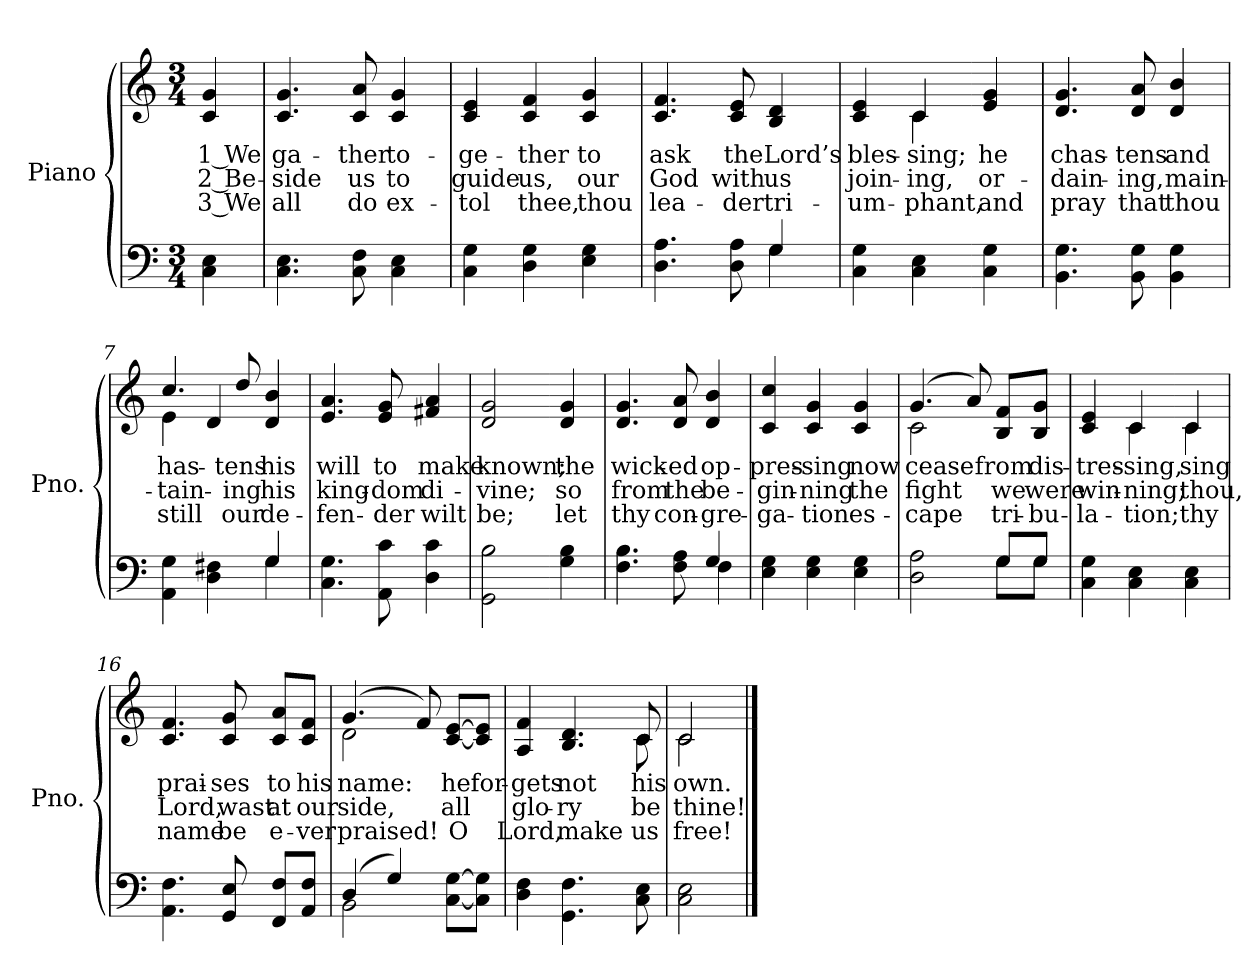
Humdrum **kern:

**kern	**kern	**text	**text	**text
*part2	*part1	*part1	*part1	*part1
*staff2	*staff1	*staff1	*staff1	*staff1
*I"Piano	*I"Piano	*	*	*
*I'Pno.	*I'Pno.	*	*	*
!!LO:PB:g=z
*clefF4	*clefG2	*	*	*
*k[]	*k[]	*	*	*
*C:	*C:	*	*	*
*M3/4	*M3/4	*	*	*
=	=	=	=	=
!	!	!LO:LY:b:color=#000000	!LO:LY:b:color=#000000	!LO:LY:b:color=#000000
4Ci\ 4Ei	4ci/ 4gi	1 We	2 Be-	3 We
=1	=1	=1	=1	=1
!	!	!LO:LY:b:color=#000000	!LO:LY:b:color=#000000	!LO:LY:b:color=#000000
4.Ci\ 4.Ei	4.ci/ 4.gi	ga-	-side	all
!	!	!LO:LY:b:color=#000000	!LO:LY:b:color=#000000	!LO:LY:b:color=#000000
8Ci\ 8Fi	8ci/ 8ai	-ther	us	do
!	!	!LO:LY:b:color=#000000	!LO:LY:b:color=#000000	!LO:LY:b:color=#000000
4Ci\ 4Ei	4ci/ 4gi	to-	to	ex-
=2	=2	=2	=2	=2
!	!	!LO:LY:b:color=#000000	!LO:LY:b:color=#000000	!LO:LY:b:color=#000000
4Ci\ 4Gi	4ci/ 4ei	-ge-	guide	-tol
!	!	!LO:LY:b:color=#000000	!LO:LY:b:color=#000000	!LO:LY:b:color=#000000
4Di\ 4Gi	4ci/ 4fi	-ther	us,	thee,
!	!	!LO:LY:b:color=#000000	!LO:LY:b:color=#000000	!LO:LY:b:color=#000000
4Ei\ 4Gi	4ci/ 4gi	to	our	thou
=3	=3	=3	=3	=3
*^	*	*	*	*
!	!	!	!LO:LY:b:color=#000000	!LO:LY:b:color=#000000	!LO:LY:b:color=#000000
4.Di\ 4.Ai	2ryy	4.ci/ 4.fi	ask	God	lea-
!	!	!	!LO:LY:b:color=#000000	!LO:LY:b:color=#000000	!LO:LY:b:color=#000000
8Di\ 8Ai	.	8ci/ 8ei	the	with	-der
!	!	!	!LO:LY:b:color=#000000	!LO:LY:b:color=#000000	!LO:LY:b:color=#000000
4Gi/	4Gi\	4Bi/ 4di	Lord’s	us	tri-
=4	=4	=4	=4	=4	=4
!	!	!	!LO:LY:b:color=#000000	!LO:LY:b:color=#000000	!LO:LY:b:color=#000000
*v	*v	*^	*	*	*
4Ci\ 4Gi	4ci/ 4ei	4ryy	bles-	join-	-um-
!	!	!	!LO:LY:b:color=#000000	!LO:LY:b:color=#000000	!LO:LY:b:color=#000000
4Ci\ 4Ei	4ci/	4ci\	-sing;	-ing,	-phant,
!!LO:LB:g=z	!!
=5-	=5-	=5-	=5-	=5-	=5-
!	!	!	!LO:LY:b:color=#000000	!LO:LY:b:color=#000000	!LO:LY:b:color=#000000
4Ci\ 4Gi	4ei/ 4gi	4ryy	he	or-	and
=6	=6	=6	=6	=6	=6
!	!	!	!LO:LY:b:color=#000000	!LO:LY:b:color=#000000	!LO:LY:b:color=#000000
*	*v	*v	*	*	*
4.BBi\ 4.Gi	4.di/ 4.gi	chas-	-dain-	pray
!	!	!LO:LY:b:color=#000000	!LO:LY:b:color=#000000	!LO:LY:b:color=#000000
8BBi\ 8Gi	8di/ 8ai	-tens	-ing,	that
!	!	!LO:LY:b:color=#000000	!LO:LY:b:color=#000000	!LO:LY:b:color=#000000
4BBi\ 4Gi	4di/ 4bi	and	main-	thou
=7	=7	=7	=7	=7
*^	*	*	*	*
!	!	!	!LO:LY:b:color=#000000	!LO:LY:b:color=#000000	!LO:LY:b:color=#000000
*	*	*^	*	*	*
4AAi\ 4Gi	2ryy	4.cci/	4ei\	has-	-tain-	still
4Di\ 4F#Xi	.	.	4di/	.	.	.
!	!	!	!	!LO:LY:b:color=#000000	!LO:LY:b:color=#000000	!LO:LY:b:color=#000000
.	.	8ddi/	.	-tens	-ing	our
!	!	!	!	!LO:LY:b:color=#000000	!LO:LY:b:color=#000000	!LO:LY:b:color=#000000
4Gi/	4Gi\	4di/ 4bi	4ryy	his	his	de-
=8	=8	=8	=8	=8	=8	=8
!	!	!	!	!LO:LY:b:color=#000000	!LO:LY:b:color=#000000	!LO:LY:b:color=#000000
*v	*v	*	*	*	*	*
*	*v	*v	*	*	*
4.Ci\ 4.Gi	4.ei/ 4.ai	will	king-	-fen-
!	!	!LO:LY:b:color=#000000	!LO:LY:b:color=#000000	!LO:LY:b:color=#000000
8AAi\ 8ci	8ei/ 8gi	to	-dom	-der
!	!	!LO:LY:b:color=#000000	!LO:LY:b:color=#000000	!LO:LY:b:color=#000000
4Di\ 4ci	4f#Xi/ 4ai	make	di-	wilt
=9	=9	=9	=9	=9
!	!	!LO:LY:b:color=#000000	!LO:LY:b:color=#000000	!LO:LY:b:color=#000000
2GGi\ 2Bi	2di/ 2gi	known;	-vine;	be;
!!LO:LB:g=z
=10-	=10-	=10-	=10-	=10-
!	!	!LO:LY:b:color=#000000	!LO:LY:b:color=#000000	!LO:LY:b:color=#000000
4Gi\ 4Bi	4di/ 4gi	the	so	let
=11	=11	=11	=11	=11
*^	*	*	*	*
!	!	!	!LO:LY:b:color=#000000	!LO:LY:b:color=#000000	!LO:LY:b:color=#000000
4.Fi\ 4.Bi	2ryy	4.di/ 4.gi	wick-	from	thy
!	!	!	!LO:LY:b:color=#000000	!LO:LY:b:color=#000000	!LO:LY:b:color=#000000
8Fi\ 8Ai	.	8di/ 8ai	-ed	the	con-
!	!	!	!LO:LY:b:color=#000000	!LO:LY:b:color=#000000	!LO:LY:b:color=#000000
4Gi/	4Fi\	4di/ 4bi	op-	be-	-gre-
=12	=12	=12	=12	=12	=12
!	!	!	!LO:LY:b:color=#000000	!LO:LY:b:color=#000000	!LO:LY:b:color=#000000
*v	*v	*	*	*	*
4Ei\ 4Gi	4ci/ 4cci	-pres-	-gin-	-ga-
!	!	!LO:LY:b:color=#000000	!LO:LY:b:color=#000000	!LO:LY:b:color=#000000
4Ei\ 4Gi	4ci/ 4gi	-sing	-ning	-tion
!	!	!LO:LY:b:color=#000000	!LO:LY:b:color=#000000	!LO:LY:b:color=#000000
4Ei\ 4Gi	4ci/ 4gi	now	the	es-
=13	=13	=13	=13	=13
*^	*	*	*	*
!	!	!	!LO:LY:b:color=#000000	!LO:LY:b:color=#000000	!LO:LY:b:color=#000000
*	*	*^	*	*	*
2Di\ 2Ai	2ryy	(4.gi/	2ci\	cease	fight	-cape
.	.	8ai/)	.	.	.	.
!	!	!	!	!LO:LY:b:color=#000000	!LO:LY:b:color=#000000	!LO:LY:b:color=#000000
8Gi/L	8Gi\L	8Bi/ 8fiL	4ryy	from	we	tri-
!	!	!	!	!LO:LY:b:color=#000000	!LO:LY:b:color=#000000	!LO:LY:b:color=#000000
8Gi/J	8Gi\J	8Bi/ 8giJ	.	dis-	were	-bu-
=14	=14	=14	=14	=14	=14	=14
!	!	!	!	!LO:LY:b:color=#000000	!LO:LY:b:color=#000000	!LO:LY:b:color=#000000
*v	*v	*	*	*	*	*
4Ci\ 4Gi	4ci/ 4ei	4ryy	-tres-	win-	-la-
!	!	!	!LO:LY:b:color=#000000	!LO:LY:b:color=#000000	!LO:LY:b:color=#000000
4Ci\ 4Ei	4ci/	4ci\	-sing,	-ning;	-tion;
!!LO:LB:g=z	!!
=15-	=15-	=15-	=15-	=15-	=15-
!	!	!	!LO:LY:b:color=#000000	!LO:LY:b:color=#000000	!LO:LY:b:color=#000000
4Ci\ 4Ei	4ci/	4ci\	sing	thou,	thy
=16	=16	=16	=16	=16	=16
!	!	!	!LO:LY:b:color=#000000	!LO:LY:b:color=#000000	!LO:LY:b:color=#000000
*	*v	*v	*	*	*
4.AAi\ 4.Fi	4.ci/ 4.fi	prai-	Lord,	name
!	!	!LO:LY:b:color=#000000	!LO:LY:b:color=#000000	!LO:LY:b:color=#000000
8GGi/ 8Ei	8ci/ 8gi	-ses	wast	be
!	!	!LO:LY:b:color=#000000	!LO:LY:b:color=#000000	!LO:LY:b:color=#000000
8FFi/ 8FiL	8ci/ 8aiL	to	at	e-
!	!	!LO:LY:b:color=#000000	!LO:LY:b:color=#000000	!LO:LY:b:color=#000000
8AAi/ 8FiJ	8ci/ 8fiJ	his	our	-ver
=17	=17	=17	=17	=17
*^	*	*	*	*
!	!	!	!LO:LY:b:color=#000000	!LO:LY:b:color=#000000	!LO:LY:b:color=#000000
*	*	*^	*	*	*
(4Di/	2BBi\	(4.gi/	2di\	name:	side,	praised!
4Gi/)	.	.	.	.	.	.
.	.	8fi/)	.	.	.	.
!	!	!	!	!LO:LY:b:color=#000000	!LO:LY:b:color=#000000	!LO:LY:b:color=#000000
[8Ci\ [8GiL	4ryy	[8ci/ [8eiL	4ryy	he	all	O
!	!	!	!	!LO:LY:b:color=#000000	!	!
8Ci\] 8Gi]J	.	8ci/] 8ei]J	.	for-	.	.
*v	*v	*	*	*	*	*
=18	=18	=18	=18	=18	=18
!	!	!	!LO:LY:b:color=#000000	!LO:LY:b:color=#000000	!LO:LY:b:color=#000000
4Di\ 4Fi	4Ai/ 4fi	2ryy	-gets	glo-	Lord,
!	!	!	!LO:LY:b:color=#000000	!LO:LY:b:color=#000000	!LO:LY:b:color=#000000
4.GGi\ 4.Fi	4.Bi/ 4.di	.	not	-ry	make
.	.	8ryy	.	.	.
!	!	!	!LO:LY:b:color=#000000	!LO:LY:b:color=#000000	!LO:LY:b:color=#000000
8Ci\ 8Ei	8ci/	8ci\	his	be	us
=19	=19	=19	=19	=19	=19
!	!	!	!LO:LY:b:color=#000000	!LO:LY:b:color=#000000	!LO:LY:b:color=#000000
2Ci\ 2Ei	2ci/	2ci\	own.	thine!	free!
*	*v	*v	*	*	*
==	==	==	==	==
*-	*-	*-	*-	*-
